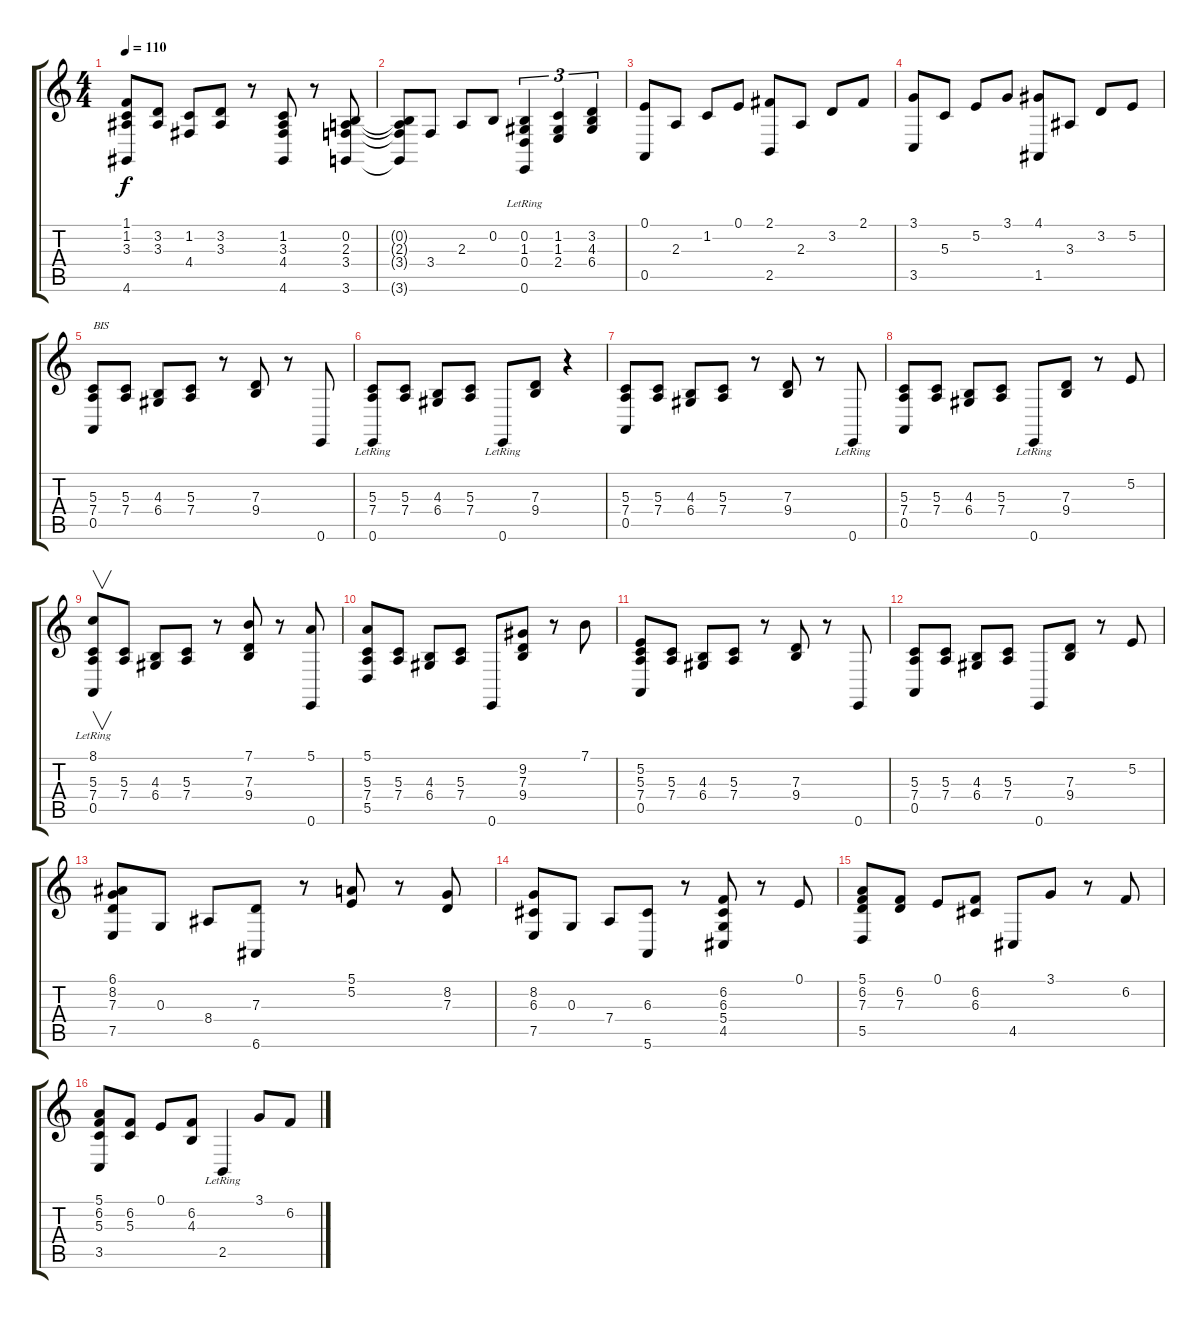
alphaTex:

\track "" {instrument synthstrings1}
\staff {score tabs}
\tuning (E4 B3 G3 D3 A2 E2) {hide}
\ts (4 4)
\tempo 110
\clef g2
\ks c
(1.1 1.2 3.3 4.6).8{dy f} (3.2 3.3).8 (1.2 4.4).8 (3.2 3.3).8 r.8 (1.2 3.3 4.4 4.6).8 r.8 (0.2 2.3 3.4 3.6).8 |
(0.2{t} 2.3{t} 3.4{t} 3.6{t}).8 3.4.8 2.3.8 0.2.8 (0.2 1.3 0.4 0.6{lr}).4{tu (3 2)} (1.2 1.3 2.4).4{tu (3 2)} (3.2 4.3 6.4).4{tu (3 2)} |
(0.1 0.5).8 2.3.8 1.2.8 0.1.8 (2.1 2.5).8 2.3.8 3.2.8 2.1.8 |
(3.1 3.5).8 5.3.8 5.2.8 3.1.8 (4.1 1.5).8 3.3.8 3.2.8 5.2.8 |
(5.3 7.4 0.5).8{txt "BIS"} (5.3 7.4).8 (4.3 6.4).8 (5.3 7.4).8 r.8 (7.3 9.4).8 r.8 0.6.8 |
(5.3 7.4 0.6{lr}).8 (5.3 7.4).8 (4.3 6.4).8 (5.3 7.4).8 0.6{lr}.8 (7.3 9.4).8 r.4 |
(5.3 7.4 0.5).8 (5.3 7.4).8 (4.3 6.4).8 (5.3 7.4).8 r.8 (7.3 9.4).8 r.8 0.6{lr}.8 |
(5.3 7.4 0.5).8 (5.3 7.4).8 (4.3 6.4).8 (5.3 7.4).8 0.6{lr}.8 (7.3 9.4).8 r.8 5.2.8 |
(8.1{lr} 5.3 7.4 0.5).8{v} (5.3 7.4).8 (4.3 6.4).8 (5.3 7.4).8 r.8 (7.1 7.3 9.4).8 r.8 (5.1 0.6).8 |
(5.1 5.3 7.4 5.5).8 (5.3 7.4).8 (4.3 6.4).8 (5.3 7.4).8 0.6.8 (9.2 7.3 9.4).8 r.8 7.1.8 |
(5.2 5.3 7.4 0.5).8 (5.3 7.4).8 (4.3 6.4).8 (5.3 7.4).8 r.8 (7.3 9.4).8 r.8 0.6.8 |
(5.3 7.4 0.5).8 (5.3 7.4).8 (4.3 6.4).8 (5.3 7.4).8 0.6.8 (7.3 9.4).8 r.8 5.2.8 |
(6.1 8.2 7.3 7.5).8 0.3.8 8.4.8 (7.3 6.6).8 r.8 (5.1 5.2).8 r.8 (8.2 7.3).8 |
(8.2 6.3 7.5).8 0.3.8 7.4.8 (6.3 5.6).8 r.8 (6.2 6.3 5.4 4.5).8 r.8 0.1.8 |
(5.1 6.2 7.3 5.5).8 (6.2 7.3).8 0.1.8 (6.2 6.3).8 4.5.8 3.1.8 r.8 6.2.8 |
(5.1 6.2 5.3 3.5).8 (6.2 5.3).8 0.1.8 (6.2 4.3).8 2.5{lr}.4 3.1.8 6.2.8
